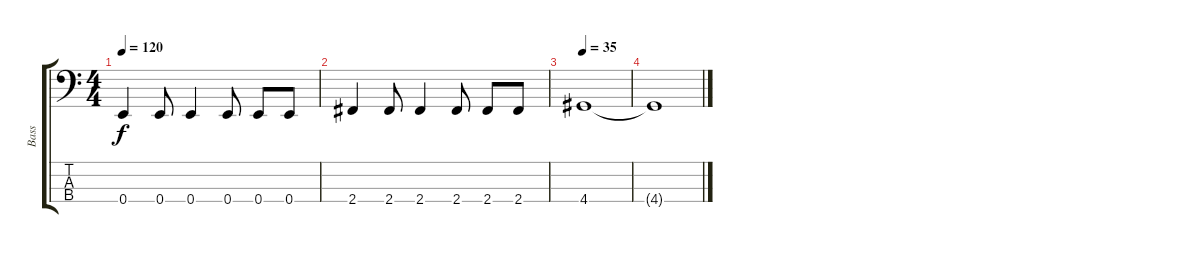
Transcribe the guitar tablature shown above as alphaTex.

\track ("Bass" "Bass") {instrument electricbasspick}
\staff {score tabs}
\tuning (G2 D2 A1 E1) {hide}
\ts (4 4)
\tempo 120
\clef f4
\ks c
0.4.4{dy f} 0.4.8 0.4.4 0.4.8 0.4.8 0.4.8 |
2.4.4 2.4.8 2.4.4 2.4.8 2.4.8 2.4.8 |
\tempo 35
4.4.1 |
4.4{t}.1
